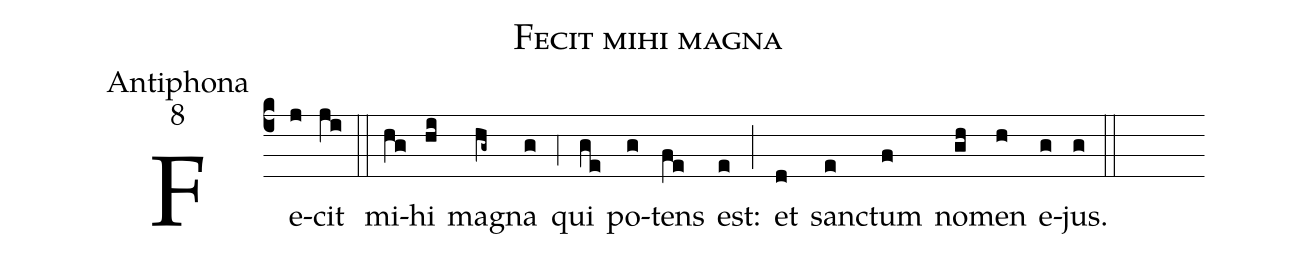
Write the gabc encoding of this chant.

name:Fecit mihi magna;
office-part:Antiphona;
mode:8;
%%
(c4) Fe(j)cit(ji) (::) mi(hg)hi(hi) ma(hg~)gna(g) (;4) qui(ge) po(g)tens(fe) est:(e) (;) et(d) sanc(e)tum(f) no(gh)men(h) e(g)jus.(g) (::)
